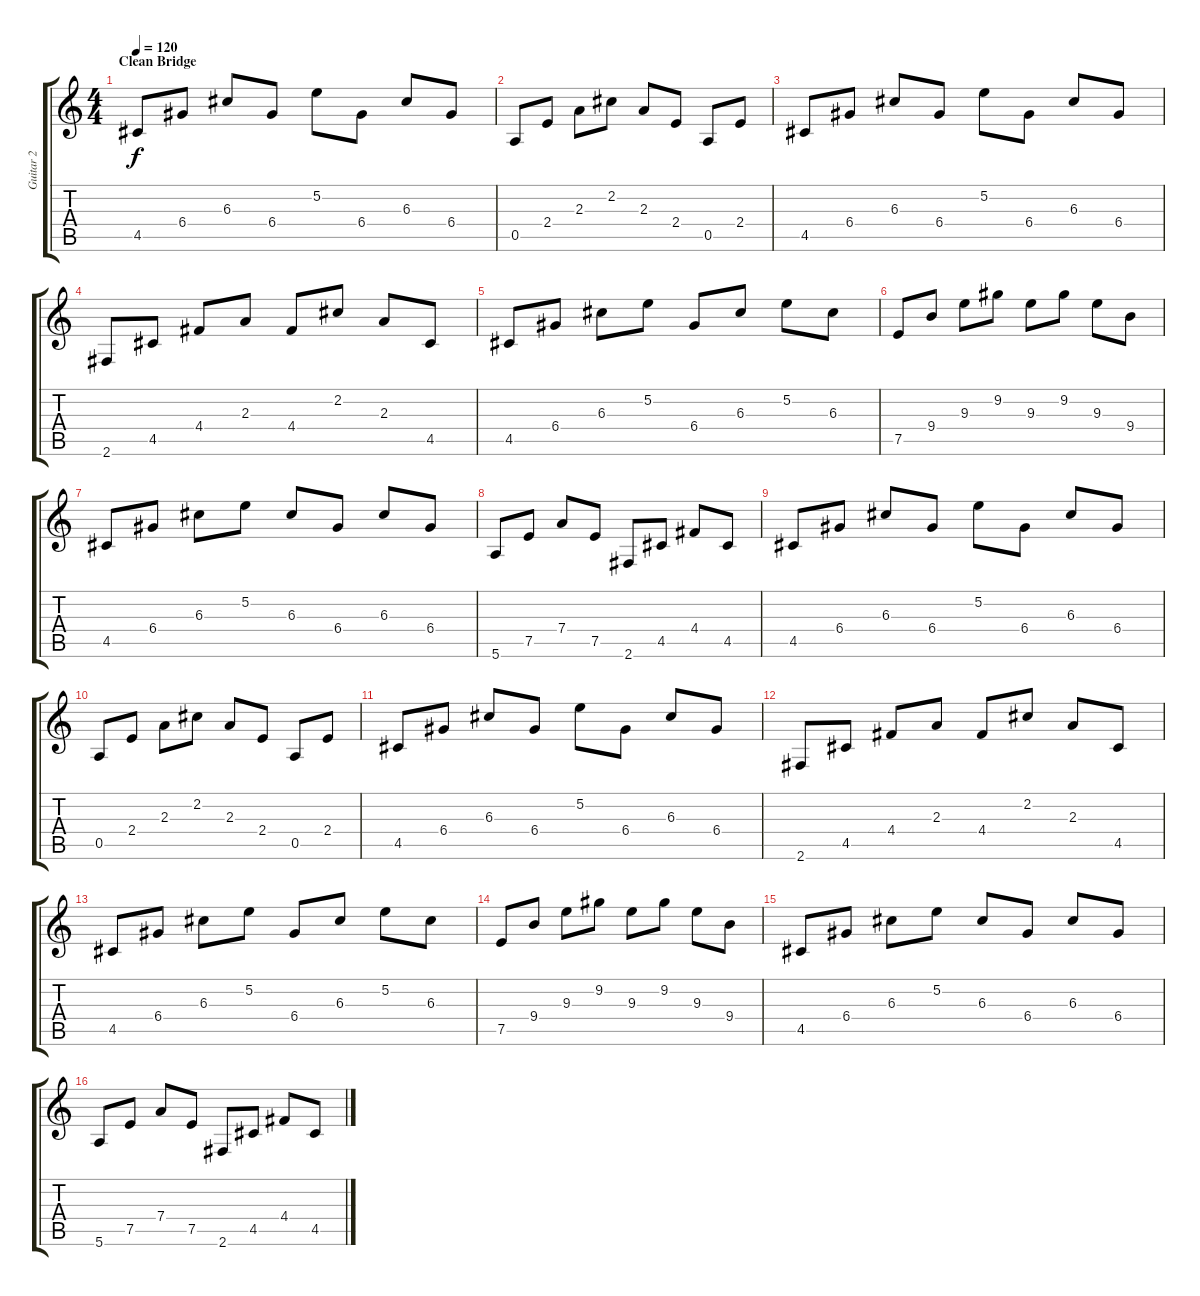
\track ("Guitar 2" "Guitar 2") {instrument distortionguitar}
\staff {score tabs}
\tuning (E4 B3 G3 D3 A2 E2) {hide}
\ts (4 4)
\section ("" "Clean Bridge")
\tempo 120
\clef g2
\ks c
4.5.8{dy f instrument electricguitarclean} 6.4.8 6.3.8 6.4.8 5.2.8 6.4.8 6.3.8 6.4.8 |
0.5.8 2.4.8 2.3.8 2.2.8 2.3.8 2.4.8 0.5.8 2.4.8 |
4.5.8 6.4.8 6.3.8 6.4.8 5.2.8 6.4.8 6.3.8 6.4.8 |
2.6.8 4.5.8 4.4.8 2.3.8 4.4.8 2.2.8 2.3.8 4.5.8 |
4.5.8 6.4.8 6.3.8 5.2.8 6.4.8 6.3.8 5.2.8 6.3.8 |
7.5.8 9.4.8 9.3.8 9.2.8 9.3.8 9.2.8 9.3.8 9.4.8 |
4.5.8 6.4.8 6.3.8 5.2.8 6.3.8 6.4.8 6.3.8 6.4.8 |
5.6.8 7.5.8 7.4.8 7.5.8 2.6.8 4.5.8 4.4.8 4.5.8 |
4.5.8{instrument distortionguitar} 6.4.8 6.3.8 6.4.8 5.2.8 6.4.8 6.3.8 6.4.8 |
0.5.8 2.4.8 2.3.8 2.2.8 2.3.8 2.4.8 0.5.8 2.4.8 |
4.5.8 6.4.8 6.3.8 6.4.8 5.2.8 6.4.8 6.3.8 6.4.8 |
2.6.8 4.5.8 4.4.8 2.3.8 4.4.8 2.2.8 2.3.8 4.5.8 |
4.5.8 6.4.8 6.3.8 5.2.8 6.4.8 6.3.8 5.2.8 6.3.8 |
7.5.8 9.4.8 9.3.8 9.2.8 9.3.8 9.2.8 9.3.8 9.4.8 |
4.5.8 6.4.8 6.3.8 5.2.8 6.3.8 6.4.8 6.3.8 6.4.8 |
5.6.8 7.5.8 7.4.8 7.5.8 2.6.8 4.5.8 4.4.8 4.5.8
